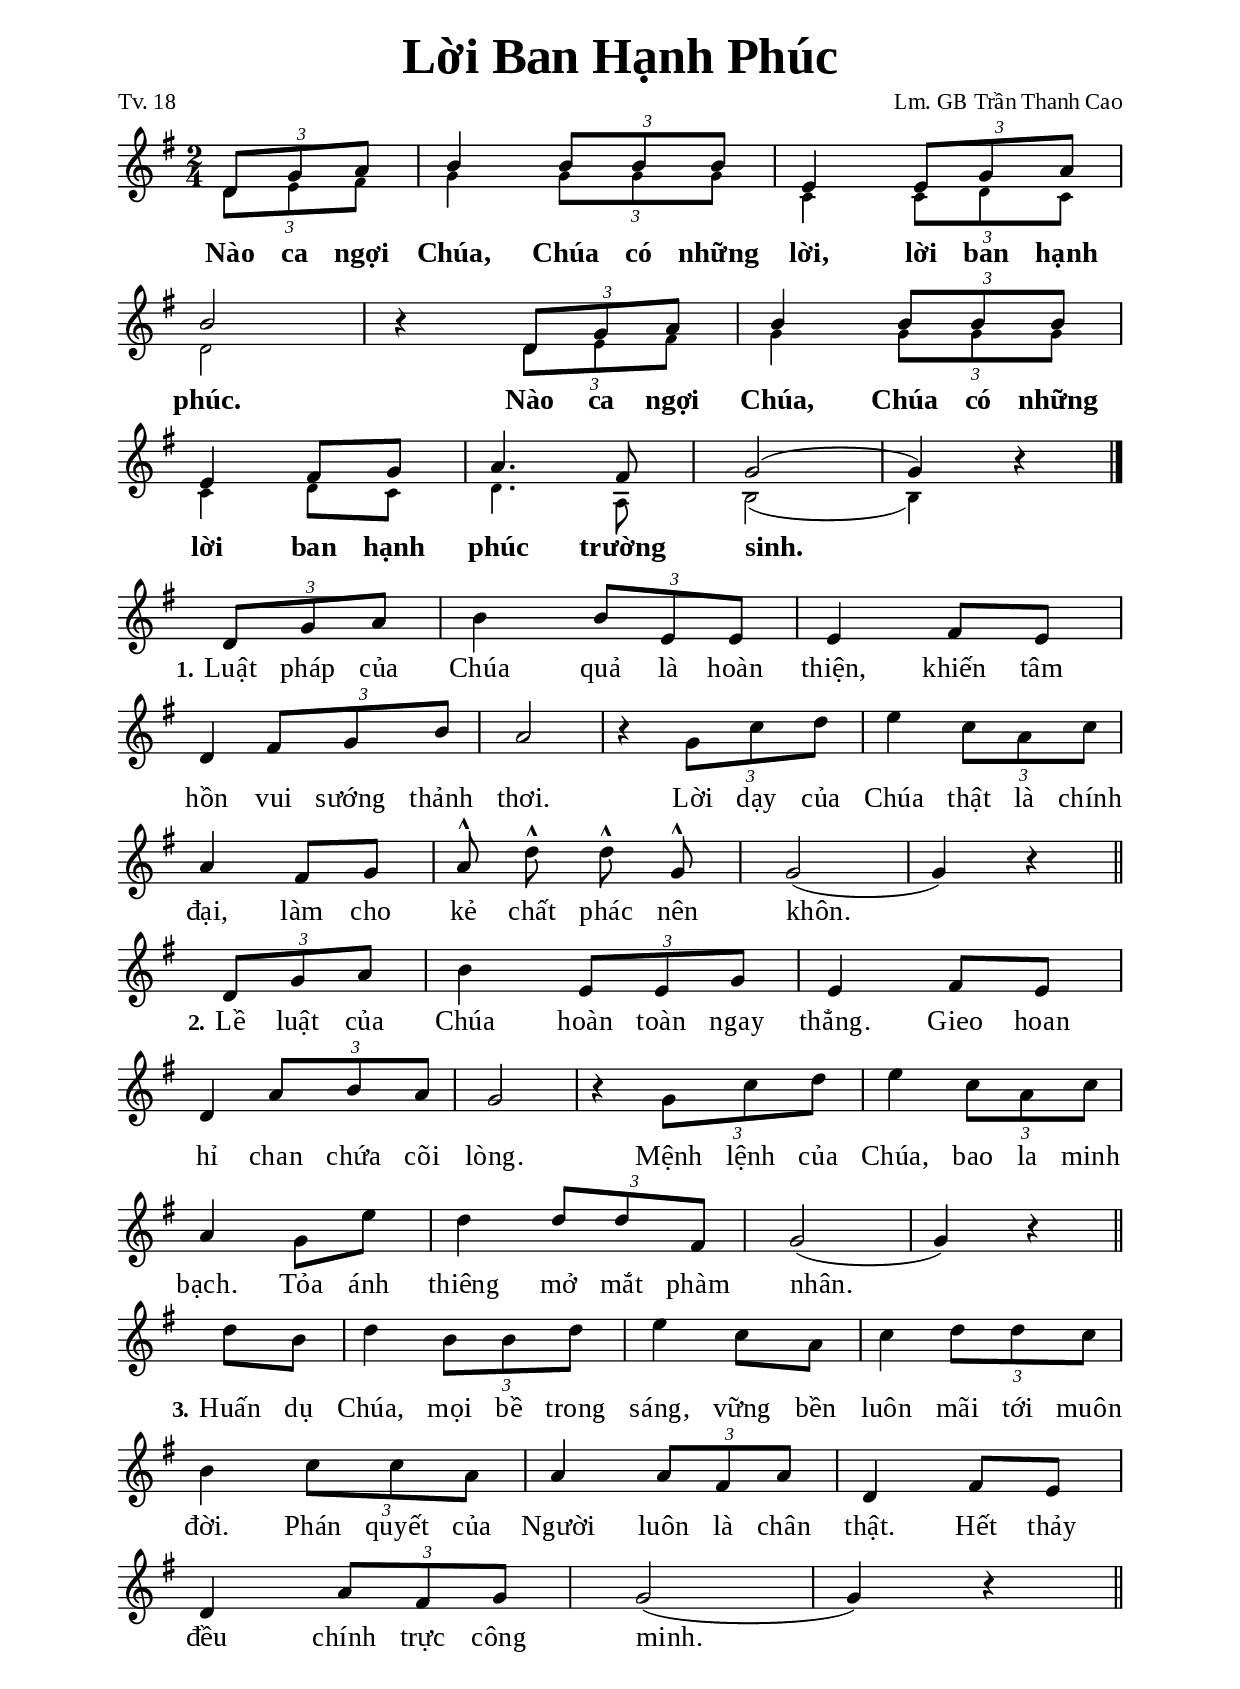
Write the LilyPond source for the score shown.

% Cài đặt chung
\version "2.22.1"
\include "english.ly"

\header {
  title = \markup { \fontsize #3 "Lời Ban Hạnh Phúc" }
  poet = "Tv. 18"
  composer = "Lm. GB Trần Thanh Cao"
  %arranger = " "
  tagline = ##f
}

\paper {
  #(set-paper-size "a4")
  top-margin = 10\mm
  bottom-margin = 10\mm
  left-margin = 20\mm
  right-margin = 20\mm
  indent = #0
  #(define fonts
    (make-pango-font-tree
      "Liberation Serif"
      "Liberation Serif"
      "Liberation Serif"
      (/ 20 20)))
  page-count = #1
}

% Nhạc điệp khúc
nhacDiepKhucSop = \relative c' {
  \partial 4 \tuplet 3/2 { d8 g a } |
  b4 \tuplet 3/2 { b8 b b } |
  e,4 \tuplet 3/2 { e8 g a } |
  b2 |
  r4 \tuplet 3/2 { d,8 g a } |
  b4 \tuplet 3/2 { b8 b b } |
  e,4 fs8 g |
  a4. fs8 |
  g2 ( |
  g4) r \bar "|."
}

nhacDiepKhucBas = \relative c' {
  \partial 4 \tuplet 3/2 { d8 e fs } |
  g4 \tuplet 3/2 { g8 g g } |
  c,4 \tuplet 3/2 { c8 d c } |
  d2 |
  r4 \tuplet 3/2 { d8 e fs } |
  g4 \tuplet 3/2 { g8 g g } |
  c,4 d8 c |
  d4. a8 |
  b2 ( |
  b4) r
}

% Nhạc phiên khúc
nhacPhienKhucMot = \relative c' {
  \partial 4 \tuplet 3/2 { d8 g a } |
  b4 \tuplet 3/2 { b8 e, e } |
  e4 fs8 e |
  d4 \tuplet 3/2 { fs8 g b } |
  a2 |
  r4 \tuplet 3/2 { g8 c d } |
  e4 \tuplet 3/2 { c8 a c } |
  a4 fs8 g |
  \autoBeamOff
  a8 ^^ d ^^ d ^^ g, ^^ |
  \autoBeamOn
  g2 ( |
  g4) r \bar "||"
}

nhacPhienKhucHai = \relative c' {
  \partial 4 \tuplet 3/2 { d8 g a } |
  b4 \tuplet 3/2 { e,8 e g} |
  e4 fs8 e |
  d4 \tuplet 3/2 { a'8 b a } |
  g2 |
  r4 \tuplet 3/2 { g8 c d } |
  e4 \tuplet 3/2 { c8 a c } |
  a4 g8 e' |
  d4 \tuplet 3/2 { d8 d fs, } |
  g2 ( |
  g4) r \bar "||"
}

nhacPhienKhucBa = \relative c'' {
  \partial 4 d8 b |
  d4 \tuplet 3/2 { b8 b d } |
  e4 c8 a |
  c4 \tuplet 3/2 { d8 d c } |
  b4 \tuplet 3/2 { c8 c a } |
  a4 \tuplet 3/2 { a8 fs a } |
  d,4 fs8 e |
  d4 \tuplet 3/2 { a'8 fs g } |
  g2 ( |
  g4) r \bar "||"
}

% Lời điệp khúc
loiDiepKhuc = \lyricmode {
  Nào ca ngợi Chúa,
  Chúa có những lời, lời ban hạnh phúc.
  Nào ca ngợi Chúa,
  Chúa có những lời ban hạnh phúc trường sinh.
}

% Lời phiên khúc
loiPhienKhucMot = \lyricmode {
  \set stanza = #"1."
  Luật pháp của Chúa quả là hoàn thiện,
  khiến tâm hồn vui sướng thảnh thơi.
  Lời dạy của Chúa thật là chính đại,
  làm cho kẻ chất phác nên khôn.
}

loiPhienKhucHai = \lyricmode {
  \set stanza = #"2."
  Lề luật của Chúa hoàn toàn ngay thẳng.
  Gieo hoan hỉ chan chứa cõi lòng.
  Mệnh lệnh của Chúa, bao la minh bạch.
  Tỏa ánh thiêng mở mắt phàm nhân.
}

loiPhienKhucBa = \lyricmode {
  \set stanza = #"3."
  Huấn dụ Chúa, mọi bề trong sáng,
  vững bền luôn mãi tới muôn đời.
  Phán quyết của Người luôn là chân thật.
  Hết thảy đều chính trực công minh.
}


% Dàn trang
\score {
  \new ChoirStaff <<
    \new Staff = diepKhuc \with {
        \consists "Merge_rests_engraver"
        %\magnifyStaff #(magstep +1)
      }
      <<
      \new Voice = beSop {
        \voiceOne \key g \major \time 2/4 \nhacDiepKhucSop
      }
      \new Voice = beBas {
        \override NoteHead.font-size = #-2
        \voiceTwo \key g \major \time 2/4 \nhacDiepKhucBas
      }
    >>
    \new Lyrics \lyricsto beSop \loiDiepKhuc
  >>
  \layout {
    \override Lyrics.LyricText.font-series = #'bold
    \override Lyrics.LyricText.font-size = #+2
    \override Lyrics.LyricSpace.minimum-distance = #2.5
    \override Score.BarNumber.break-visibility = ##(#f #f #f)
    \override Score.SpacingSpanner.uniform-stretching = ##t
  }
}

\score {
  \new ChoirStaff <<
    \new Staff = phienKhuc \with {
        %\magnifyStaff #(magstep +1)
      }
      <<
      \new Voice = beSop {
        \key g \major \time 2/4 \nhacPhienKhucMot
      }
    >>
    \new Lyrics \lyricsto beSop \loiPhienKhucMot
  >>
  \layout {
    \override Staff.TimeSignature.transparent = ##t
    \override Lyrics.LyricText.font-size = #+2
    \override Lyrics.LyricSpace.minimum-distance = #2.2
    \override Score.BarNumber.break-visibility = ##(#f #f #f)
    \override Score.SpacingSpanner.uniform-stretching = ##t
  }
}

\score {
  \new ChoirStaff <<
    \new Staff = phienKhuc \with {
        %\magnifyStaff #(magstep +1)
      }
      <<
      \new Voice = beSop {
        \key g \major \time 2/4 \nhacPhienKhucHai
      }
    >>
    \new Lyrics \lyricsto beSop \loiPhienKhucHai
  >>
  \layout {
    \override Staff.TimeSignature.transparent = ##t
    \override Lyrics.LyricText.font-size = #+2
    \override Lyrics.LyricSpace.minimum-distance = #2.2
    \override Score.BarNumber.break-visibility = ##(#f #f #f)
    \override Score.SpacingSpanner.uniform-stretching = ##t
  }
}

\score {
  \new ChoirStaff <<
    \new Staff = phienKhuc \with {
        %\magnifyStaff #(magstep +1)
      }
      <<
      \new Voice = beSop {
        \key g \major \time 2/4 \nhacPhienKhucBa
      }
    >>
    \new Lyrics \lyricsto beSop \loiPhienKhucBa
  >>
  \layout {
    \override Staff.TimeSignature.transparent = ##t
    \override Lyrics.LyricText.font-size = #+2
    \override Lyrics.LyricSpace.minimum-distance = #2.2
    \override Score.BarNumber.break-visibility = ##(#f #f #f)
    \override Score.SpacingSpanner.uniform-stretching = ##t
  }
}
